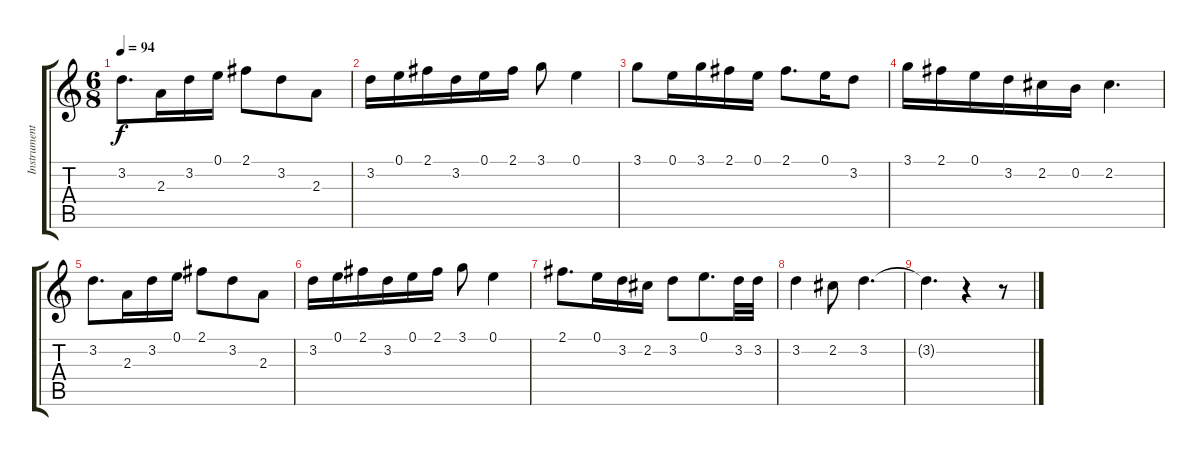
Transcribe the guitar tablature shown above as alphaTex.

\track ("Instrument 1 (MIDI Guitar)" "Instrument") {instrument acousticguitarnylon}
\staff {score tabs}
\tuning (E4 B3 G3 D3 A2 E2) {hide}
\ts (6 8)
\tempo 94
\clef g2
\ks c
3.2.8{d dy f} 2.3.16 3.2.16 0.1.16 2.1.8 3.2.8 2.3.8 |
3.2.16 0.1.16 2.1.16 3.2.16 0.1.16 2.1.16 3.1.8 0.1.4 |
3.1.8 0.1.16 3.1.16 2.1.16 0.1.16 2.1.8{d} 0.1.16 3.2.8 |
3.1.16 2.1.16 0.1.16 3.2.16 2.2.16 0.2.16 2.2.4{d} |
3.2.8{d} 2.3.16 3.2.16 0.1.16 2.1.8 3.2.8 2.3.8 |
3.2.16 0.1.16 2.1.16 3.2.16 0.1.16 2.1.16 3.1.8 0.1.4 |
2.1.8{d} 0.1.16 3.2.16 2.2.16 3.2.8 0.1.8{d} 3.2.32 3.2.32 |
3.2.4 2.2.8 3.2.4{d} |
3.2{t}.4{d} r.4 r.8
